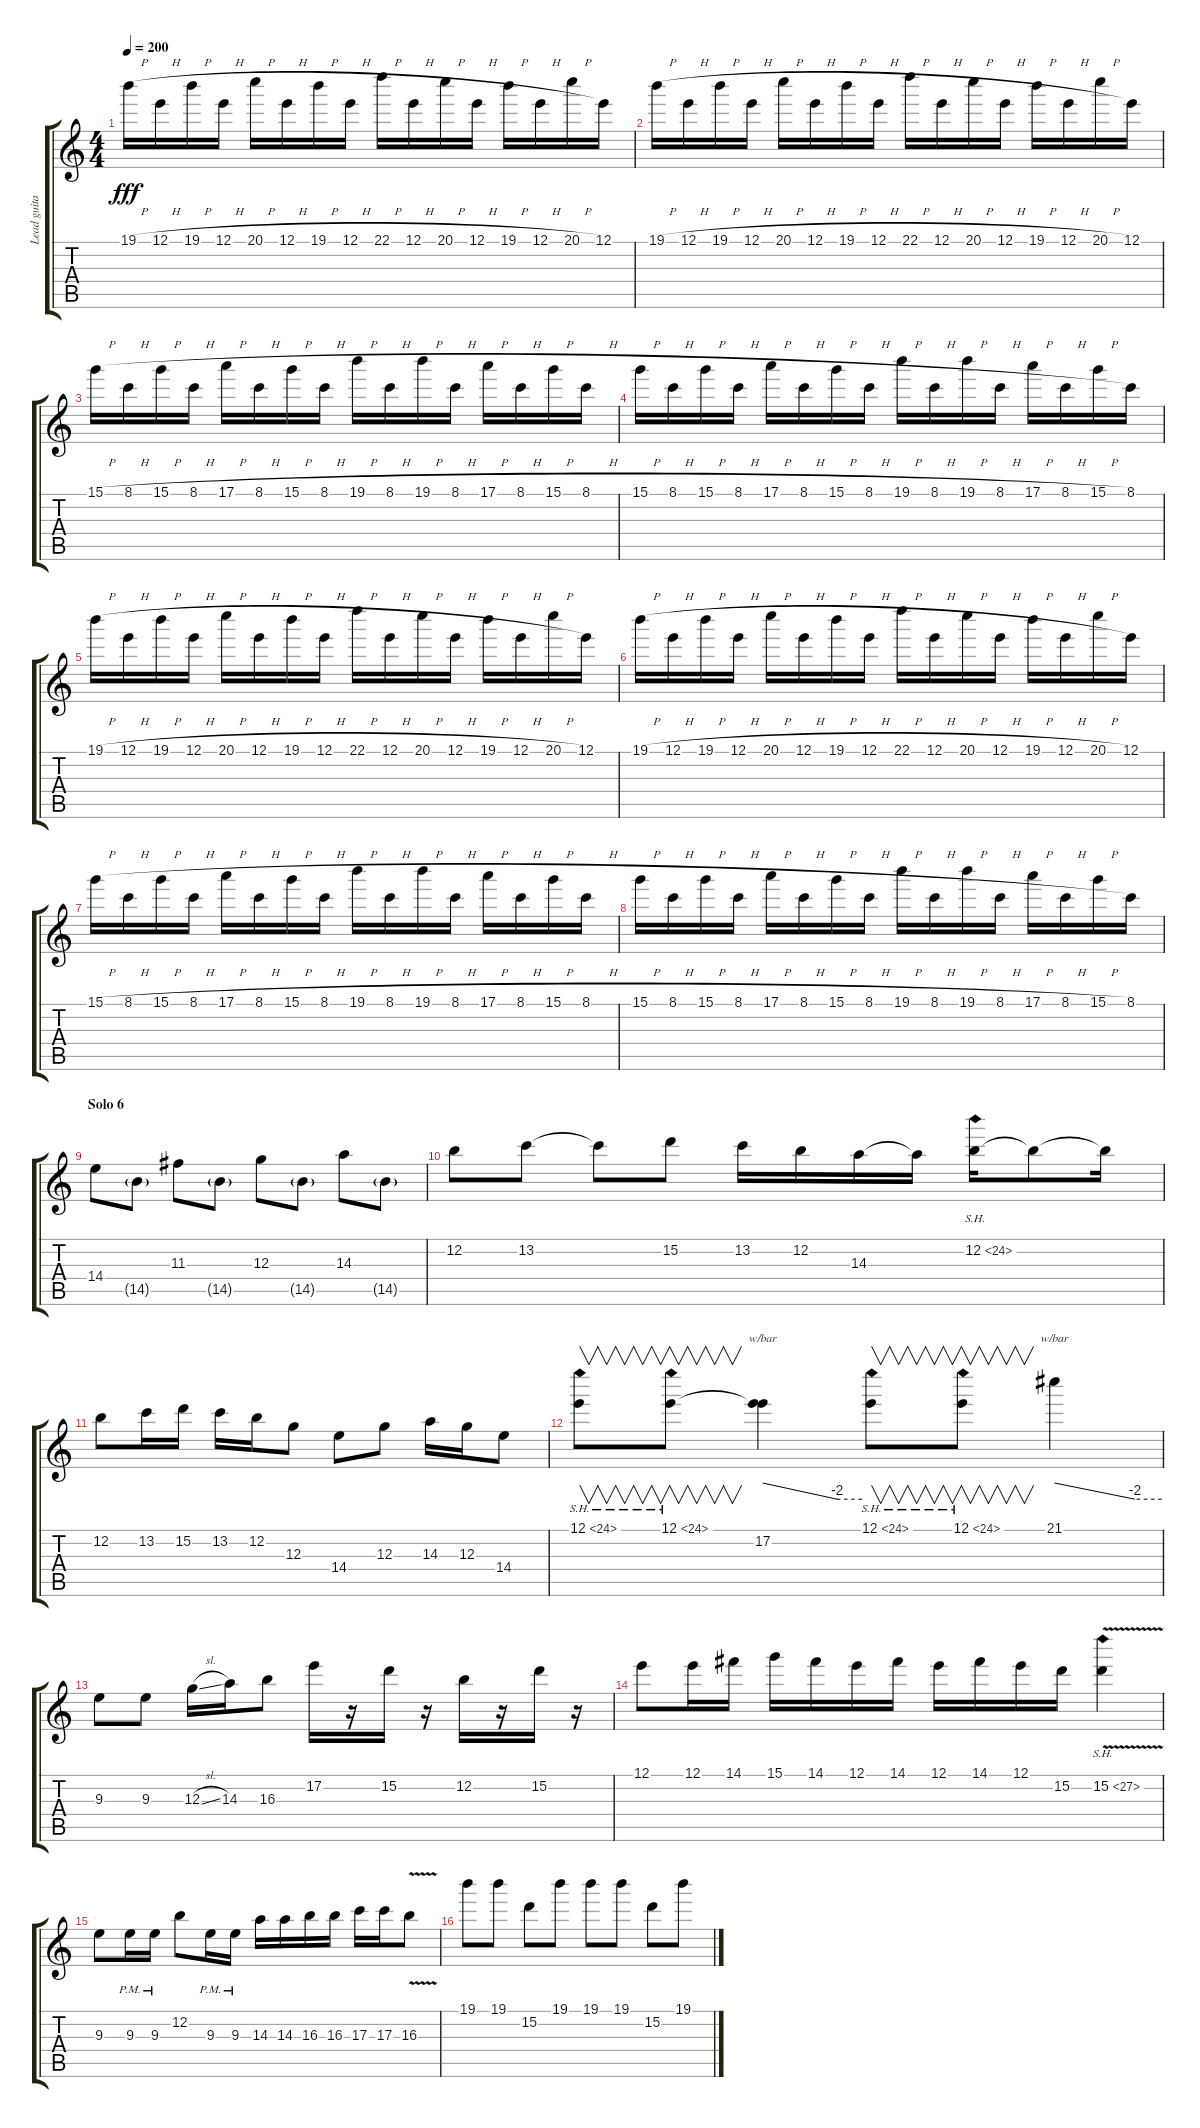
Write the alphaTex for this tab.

\track ("Lead guitar (Totman)" "Lead guita") {instrument distortionguitar}
\staff {score tabs}
\tuning (E4 B3 G3 D3 A2 E2) {hide}
\ts (4 4)
\tempo 200
\clef g2
\ks c
19.1{h}.16{dy fff} 12.1{h}.16 19.1{h}.16 12.1{h}.16 20.1{h}.16 12.1{h}.16 19.1{h}.16 12.1{h}.16 22.1{h}.16 12.1{h}.16 20.1{h}.16 12.1{h}.16 19.1{h}.16 12.1{h}.16 20.1{h}.16 12.1.16 |
19.1{h}.16 12.1{h}.16 19.1{h}.16 12.1{h}.16 20.1{h}.16 12.1{h}.16 19.1{h}.16 12.1{h}.16 22.1{h}.16 12.1{h}.16 20.1{h}.16 12.1{h}.16 19.1{h}.16 12.1{h}.16 20.1{h}.16 12.1.16 |
15.1{h}.16 8.1{h}.16 15.1{h}.16 8.1{h}.16 17.1{h}.16 8.1{h}.16 15.1{h}.16 8.1{h}.16 19.1{h}.16 8.1{h}.16 19.1{h}.16 8.1{h}.16 17.1{h}.16 8.1{h}.16 15.1{h}.16 8.1{h}.16 |
15.1{h}.16 8.1{h}.16 15.1{h}.16 8.1{h}.16 17.1{h}.16 8.1{h}.16 15.1{h}.16 8.1{h}.16 19.1{h}.16 8.1{h}.16 19.1{h}.16 8.1{h}.16 17.1{h}.16 8.1{h}.16 15.1{h}.16 8.1.16 |
19.1{h}.16 12.1{h}.16 19.1{h}.16 12.1{h}.16 20.1{h}.16 12.1{h}.16 19.1{h}.16 12.1{h}.16 22.1{h}.16 12.1{h}.16 20.1{h}.16 12.1{h}.16 19.1{h}.16 12.1{h}.16 20.1{h}.16 12.1.16 |
19.1{h}.16 12.1{h}.16 19.1{h}.16 12.1{h}.16 20.1{h}.16 12.1{h}.16 19.1{h}.16 12.1{h}.16 22.1{h}.16 12.1{h}.16 20.1{h}.16 12.1{h}.16 19.1{h}.16 12.1{h}.16 20.1{h}.16 12.1.16 |
15.1{h}.16 8.1{h}.16 15.1{h}.16 8.1{h}.16 17.1{h}.16 8.1{h}.16 15.1{h}.16 8.1{h}.16 19.1{h}.16 8.1{h}.16 19.1{h}.16 8.1{h}.16 17.1{h}.16 8.1{h}.16 15.1{h}.16 8.1{h}.16 |
15.1{h}.16 8.1{h}.16 15.1{h}.16 8.1{h}.16 17.1{h}.16 8.1{h}.16 15.1{h}.16 8.1{h}.16 19.1{h}.16 8.1{h}.16 19.1{h}.16 8.1{h}.16 17.1{h}.16 8.1{h}.16 15.1{h}.16 8.1.16 |
\section ("" "Solo 6")
14.4.8{volume 16} 14.5{g}.8 11.3.8 14.5{g}.8 12.3.8 14.5{g}.8 14.3.8 14.5{g}.8 |
12.2.8 13.2.8 13.2{t}.8 15.2.8 13.2.16 12.2.16 14.3.16 14.3{t}.16 12.2{sh 12}.16 12.2{t}.8 12.2{t}.16 |
12.2.8 13.2.16 15.2.16 13.2.16 12.2.16 12.3.8 14.4.8 12.3.8 14.3.16 12.3.16 14.4.8 |
12.1{sh 12}.8{v} 12.1{sh 12}.8{v} (12.1{t} 17.2).4{tbe (custom default 0 0 45 -8 60 -8)} 12.1{sh 12}.8{v} 12.1{sh 12}.8{v} 21.1.4{tbe (custom default 0 0 45 -8 60 -8)} |
9.3.8 9.3.8 12.3{sl}.16 14.3.16 16.3.8 17.2.16 r.16 15.2.16 r.16 12.2.16 r.16 15.2.16 r.16 |
12.1.8 12.1.16 14.1.16 15.1.16 14.1.16 12.1.16 14.1.16 12.1.16 14.1.16 12.1.16 15.2.16 15.2{sh 12 v}.4 |
9.3.8 9.3{pm}.16 9.3{pm}.16 12.2.8 9.3{pm}.16 9.3{pm}.16 14.3.16 14.3.16 16.3.16 16.3.16 17.3.16 17.3.16 16.3{v}.8 |
19.1.8 19.1.8 15.2.8 19.1.8 19.1.8 19.1.8 15.2.8 19.1.8
